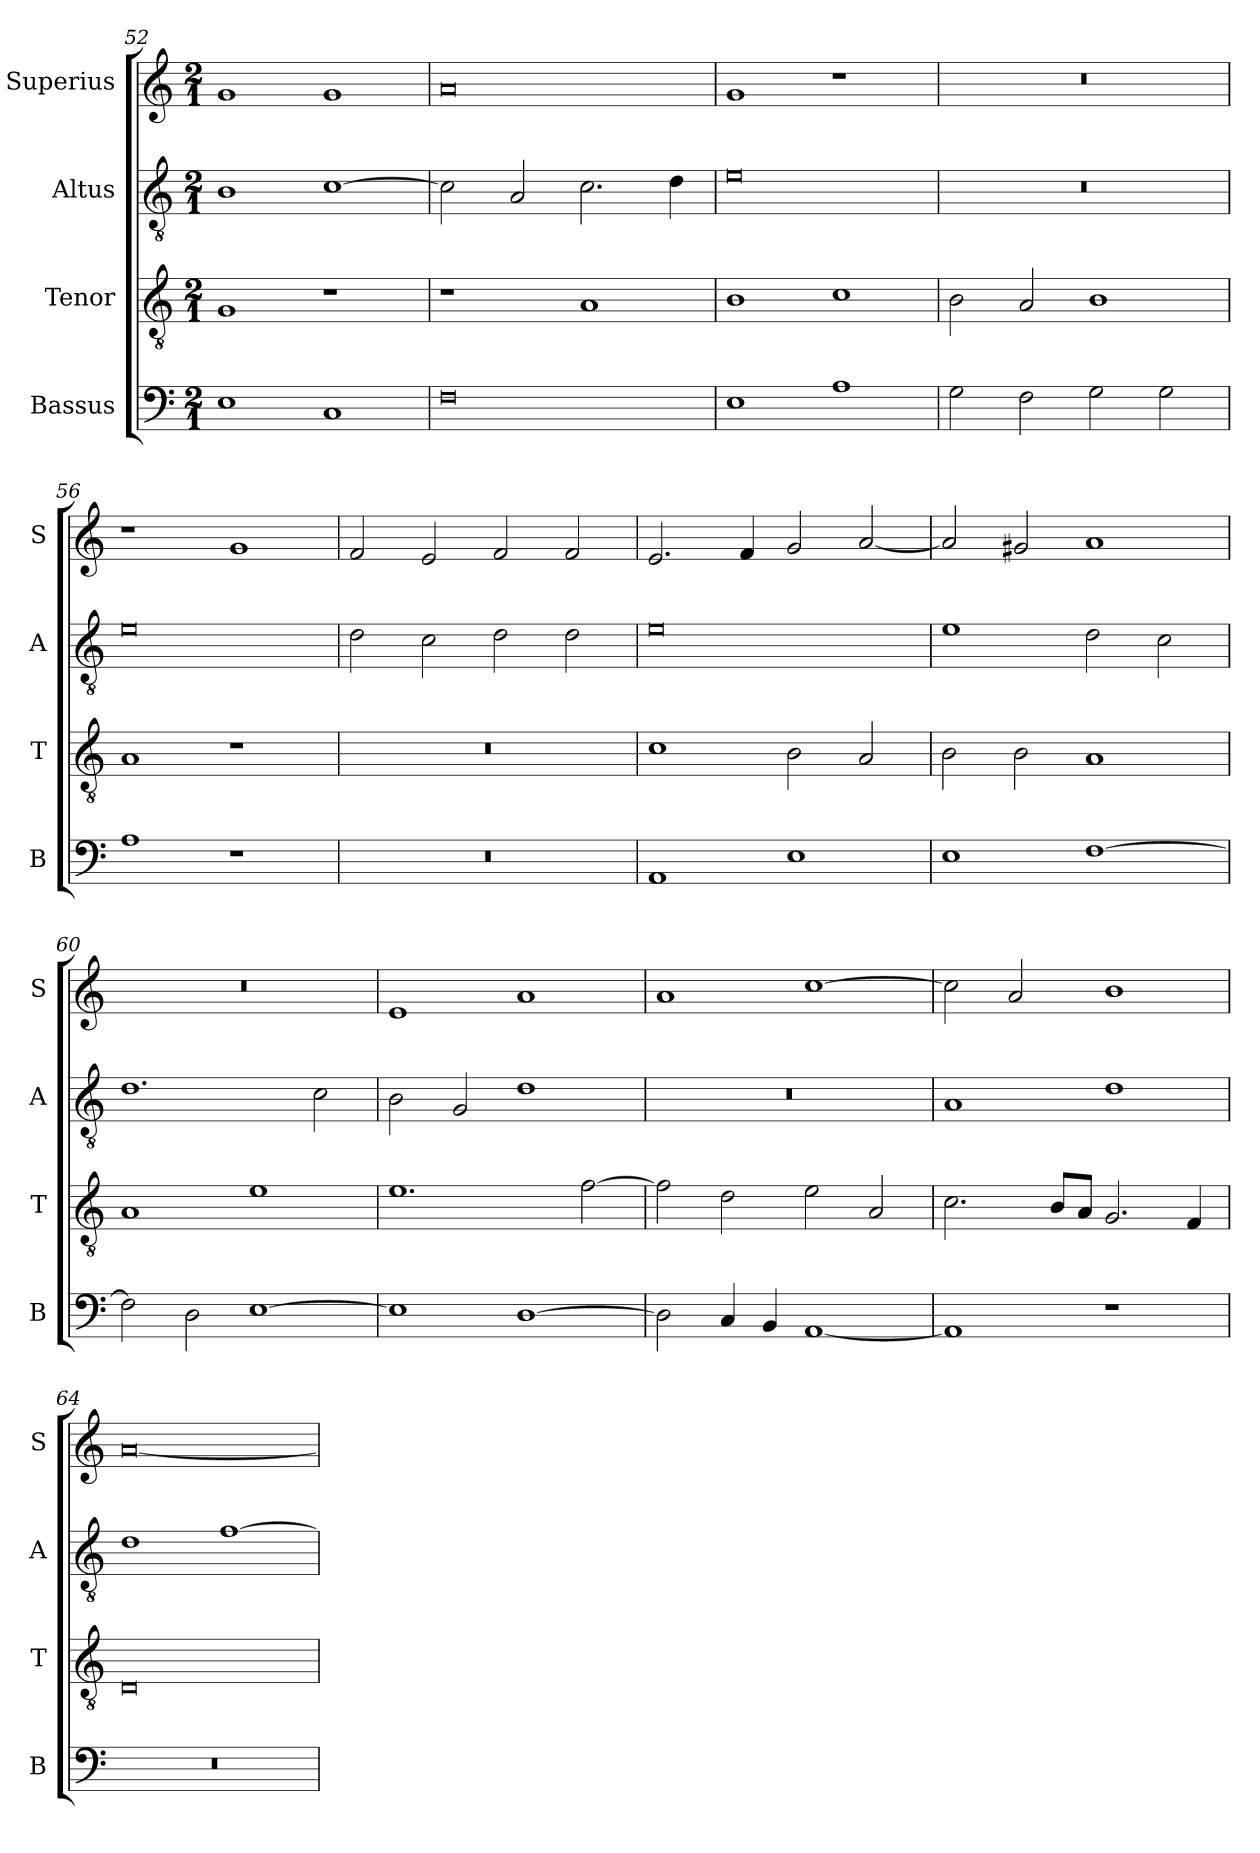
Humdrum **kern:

**kern	**kern	**kern	**kern
*part4	*part3	*part2	*part1
*staff4	*staff3	*staff2	*staff1
*I"Bassus	*I"Tenor	*I"Altus	*I"Superius
*I'B	*I'T	*I'A	*I'S
*clefF4	*clefGv2	*clefGv2	*clefG2
*k[]	*k[]	*k[]	*k[]
*C:	*C:	*C:	*C:
*M2/1	*M2/1	*M2/1	*M2/1
=52	=52	=52	=52
1E	1G	1B	1g
1C	1r	[1c	1g
=53	=53	=53	=53
0F	1r	2c]	0a
.	.	2A	.
.	1A	2.c	.
.	.	4d	.
=54	=54	=54	=54
1E	1B	0e	1g
1A	1c	.	1r
=55	=55	=55	=55
2G	2B	0r	0r
2F	2A	.	.
2G	1B	.	.
2G	.	.	.
=56	=56	=56	=56
1A	1A	0e	1r
1r	1r	.	1g
=57	=57	=57	=57
0r	0r	2d	2f
.	.	2c	2e
.	.	2d	2f
.	.	2d	2f
=58	=58	=58	=58
1AA	1c	0e	2.e
.	.	.	4f
1E	2B	.	2g
.	2A	.	[2a
=59	=59	=59	=59
1E	2B	1e	2a]
.	2B	.	2g#X
[1F	1A	2d	1a
.	.	2c	.
=60	=60	=60	=60
2F]	1A	1.d	0r
2D	.	.	.
[1E	1e	.	.
.	.	2c	.
=61	=61	=61	=61
1E]	1.e	2B	1e
.	.	2G	.
[1D	.	1d	1a
.	[2f	.	.
=62	=62	=62	=62
2D]	2f]	0r	1a
4C	2d	.	.
4BB	.	.	.
[1AA	2e	.	[1cc
.	2A	.	.
=63	=63	=63	=63
1AA]	2.c	1A	2cc]
.	.	.	2a
.	8BL	.	.
.	8AJ	.	.
1r	2.G	1d	1b
.	4F	.	.
=64	=64	=64	=64
0r	0D	1d	[0a
.	.	[1f	.
=	=	=	=
*-	*-	*-	*-
